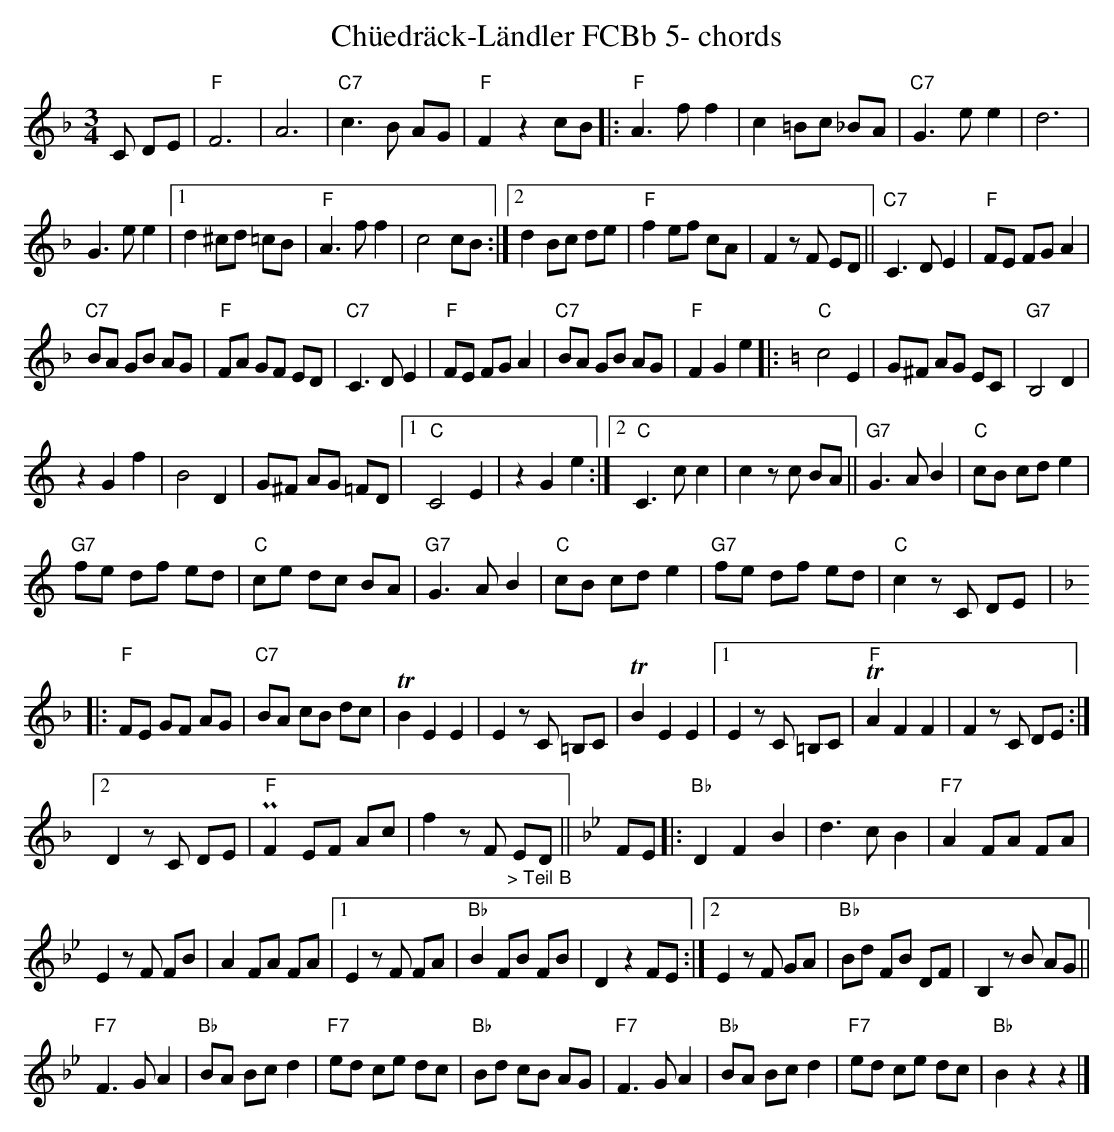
X:1
T:Ch\"uedr\"ack-L\"andler FCBb 5- chords
M:3/4
L:1/8
K:Fmaj%%MIDI gchordon
C DE | "F"F6 | A6 | "C7"c3B AG | "F"F2z2 cB |: "F"A3ff2 | c2 =Bc _BA | "C7"G3ee2 | d6 |
G3ee2 |1 d2 ^cd =cB | "F"A3ff2 | c4 cB :|2 d2 Bc de | "F"f2 ef cA | F2zF ED || "C7"C3DE2 | "F"FE FG A2 |
"C7"BA GB AG | "F"FA GF ED | "C7"C3DE2 | "F"FE FG A2 | "C7"BA GB AG | "F"F2G2e2 |: [K:Cmaj] "C"c4E2 | G^F AG EC | "G7"B,4D2 |
z2 G2f2 | B4D2 | G^F AG =FD |1 "C"C4E2 | z2G2e2 :|2 "C"C3cc2 | c2zc BA || "G7"G3AB2 | "C"cB cd e2 |
"G7"fe df ed | "C"ce dc BA | "G7"G3AB2 | "C"cB cd e2 | "G7"fe df ed | "C"c2zC DE |: [K:Fmaj]
"F"FE GF AG | "C7"BA cB dc | TB2E2E2 | E2zC =B,C | TB2E2E2 |1 E2zC =B,C | "F"TA2F2F2 | F2zC DE :|2
D2zC DE | "F"PF2EF Ac | f2zF "_> Teil B"ED || [K:Bbmaj] FE |: "Bb"D2F2B2 | d3cB2 | "F7"A2FA FA |
E2zF FB | A2 FA FA |1 E2zF FA | "Bb"B2 FB FB | D2z2 FE :|2 E2zF GA | "Bb"Bd FB DF | B,2zB AG ||
"F7"F3GA2 | "Bb"BA Bc d2 | "F7"ed ce dc | "Bb"Bd cB AG | "F7"F3GA2 | "Bb"BA Bcd2 | "F7"ed ce dc | "Bb"B2z2z2 |]
